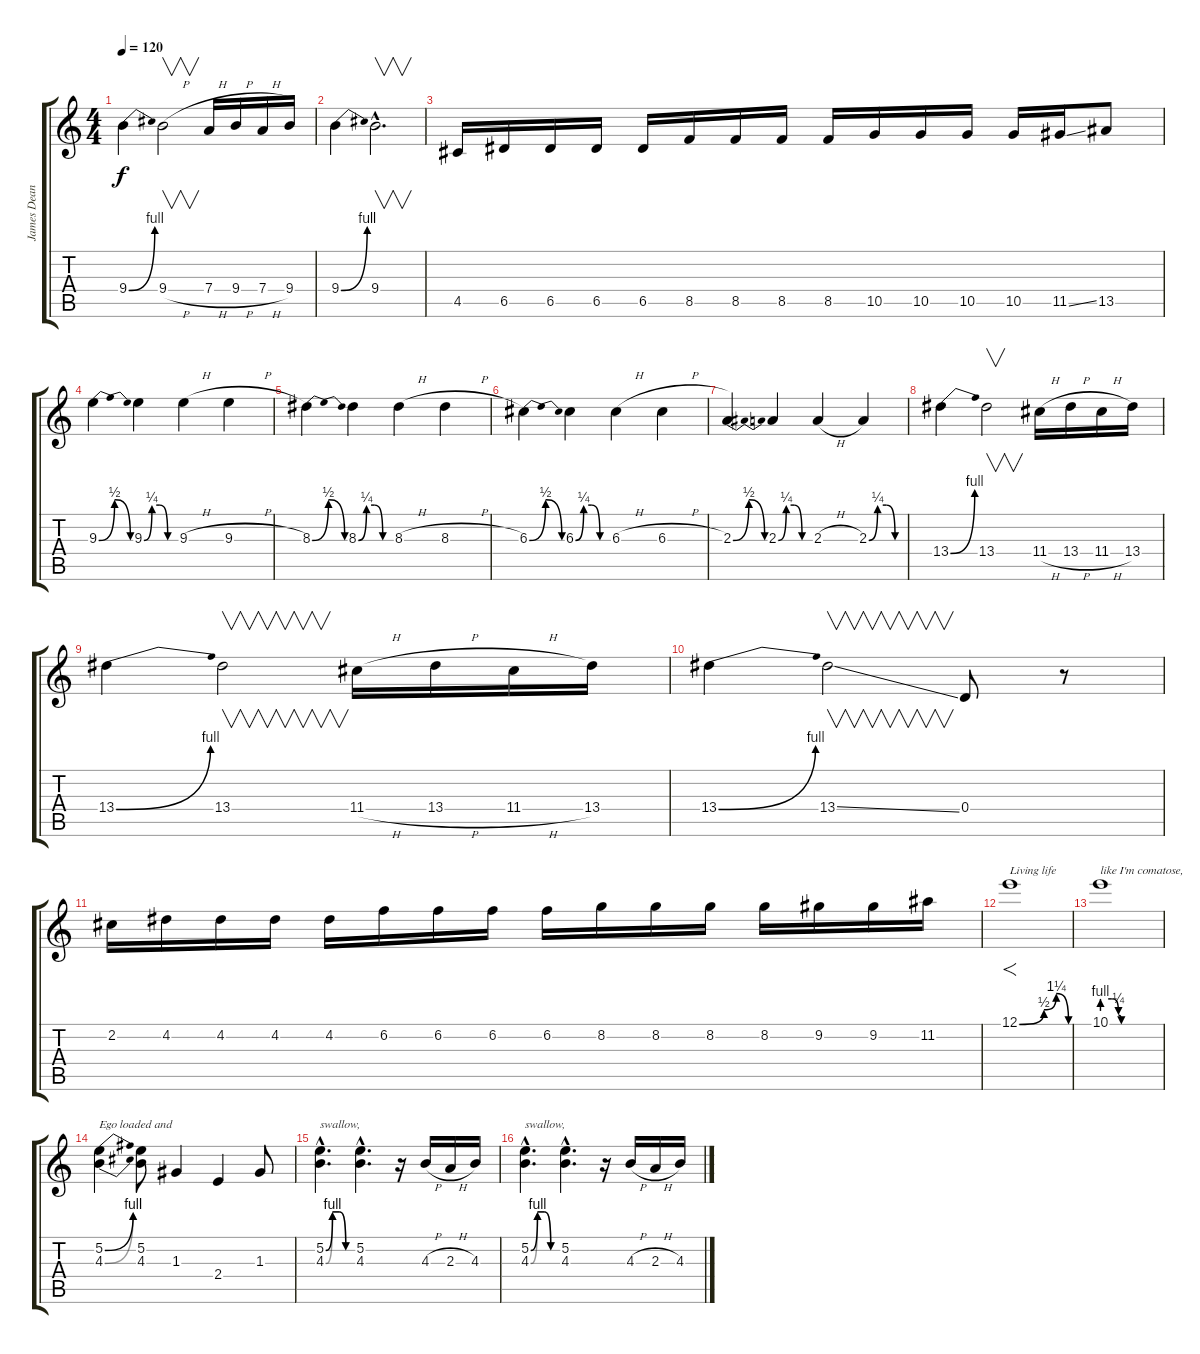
\track ("James Dean Bradfield" "James Dean") {instrument overdrivenguitar}
\staff {score tabs}
\tuning (E4 B3 G3 D3 A2 E2) {hide}
\ts (4 4)
\tempo 120
\clef g2
\ks c
9.4{be (bend 0 0 60 4)}.4{dy f} 9.4{h}.2{v} 7.4{h}.16 9.4{h}.16 7.4{h}.16 9.4.16 |
9.4{be (bend 0 0 60 4)}.4 9.4{hac}.2{v d} |
4.5.16 6.5.16 6.5.16 6.5.16 6.5.16 8.5.16 8.5.16 8.5.16 8.5.16 10.5.16 10.5.16 10.5.16 10.5.16 11.5{ss}.16 13.5.8 |
9.3{be (bendrelease 0 0 30 2 30 2 60 0)}.4{volume 10 instrument electricguitarclean} 9.3{be (custom 0 0 15 1 30 1 45 0 60 0)}.4 9.3{h}.4 9.3{h}.4 |
8.3{be (bendrelease 0 0 30 2 30 2 60 0)}.4{volume 10 instrument electricguitarclean} 8.3{be (custom 0 0 15 1 30 1 45 0 60 0)}.4 8.3{h}.4 8.3{h}.4 |
6.3{be (bendrelease 0 0 30 2 30 2 60 0)}.4{volume 10 instrument electricguitarclean} 6.3{be (custom 0 0 15 1 30 1 45 0 60 0)}.4 6.3{h}.4 6.3{h}.4 |
2.3{be (bendrelease 0 0 30 2 30 2 60 0)}.4{volume 10 instrument electricguitarclean} 2.3{be (custom 0 0 15 1 30 1 45 0 60 0)}.4 2.3{h}.4 2.3{be (custom 0 0 15 1 30 1 45 0 60 0)}.4 |
13.4{be (bend 0 0 60 4)}.4{volume 16 instrument overdrivenguitar} 13.4.2{v} 11.4{h}.16 13.4{h}.16 11.4{h}.16 13.4.16 |
13.4{be (bend 0 0 60 4)}.4 13.4.2{v} 11.4{h}.16 13.4{h}.16 11.4{h}.16 13.4.16 |
13.4{be (bend 0 0 60 4)}.4 13.4{ss}.2{v} 0.4.8 r.8 |
2.2.16 4.2.16 4.2.16 4.2.16 4.2.16 6.2.16 6.2.16 6.2.16 6.2.16 8.2.16 8.2.16 8.2.16 8.2.16 9.2.16 9.2.16 11.2.16 |
12.1{be (custom 0 0 30 2 45 5 60 0)}.1{f txt "Living life" instrument overdrivenguitar} |
10.1{be (custom 0 4 10 4 17 1 20 0 40 0 60 0)}.1{txt "like I'm comatose,"} |
(5.2{be (bend 0 0 60 4)} 4.3{be (bend 0 0 60 4)}).4{txt "Ego loaded and"} (5.2 4.3).8 1.3.4 2.4.4 1.3.8 |
(5.2{be (custom 0 0 15 4 30 4 45 0 60 0) hac} 4.3{be (custom 0 0 15 4 30 4 45 0 60 0) hac}).4{d txt "swallow,"} (5.2{hac} 4.3{hac}).4{d} r.16 4.3{h}.16 2.3{h}.16 4.3.16 |
(5.2{be (custom 0 0 15 4 30 4 45 0 60 0) hac} 4.3{be (custom 0 0 15 4 30 4 45 0 60 0) hac}).4{d txt "swallow,"} (5.2{hac} 4.3{hac}).4{d} r.16 4.3{h}.16 2.3{h}.16 4.3.16
